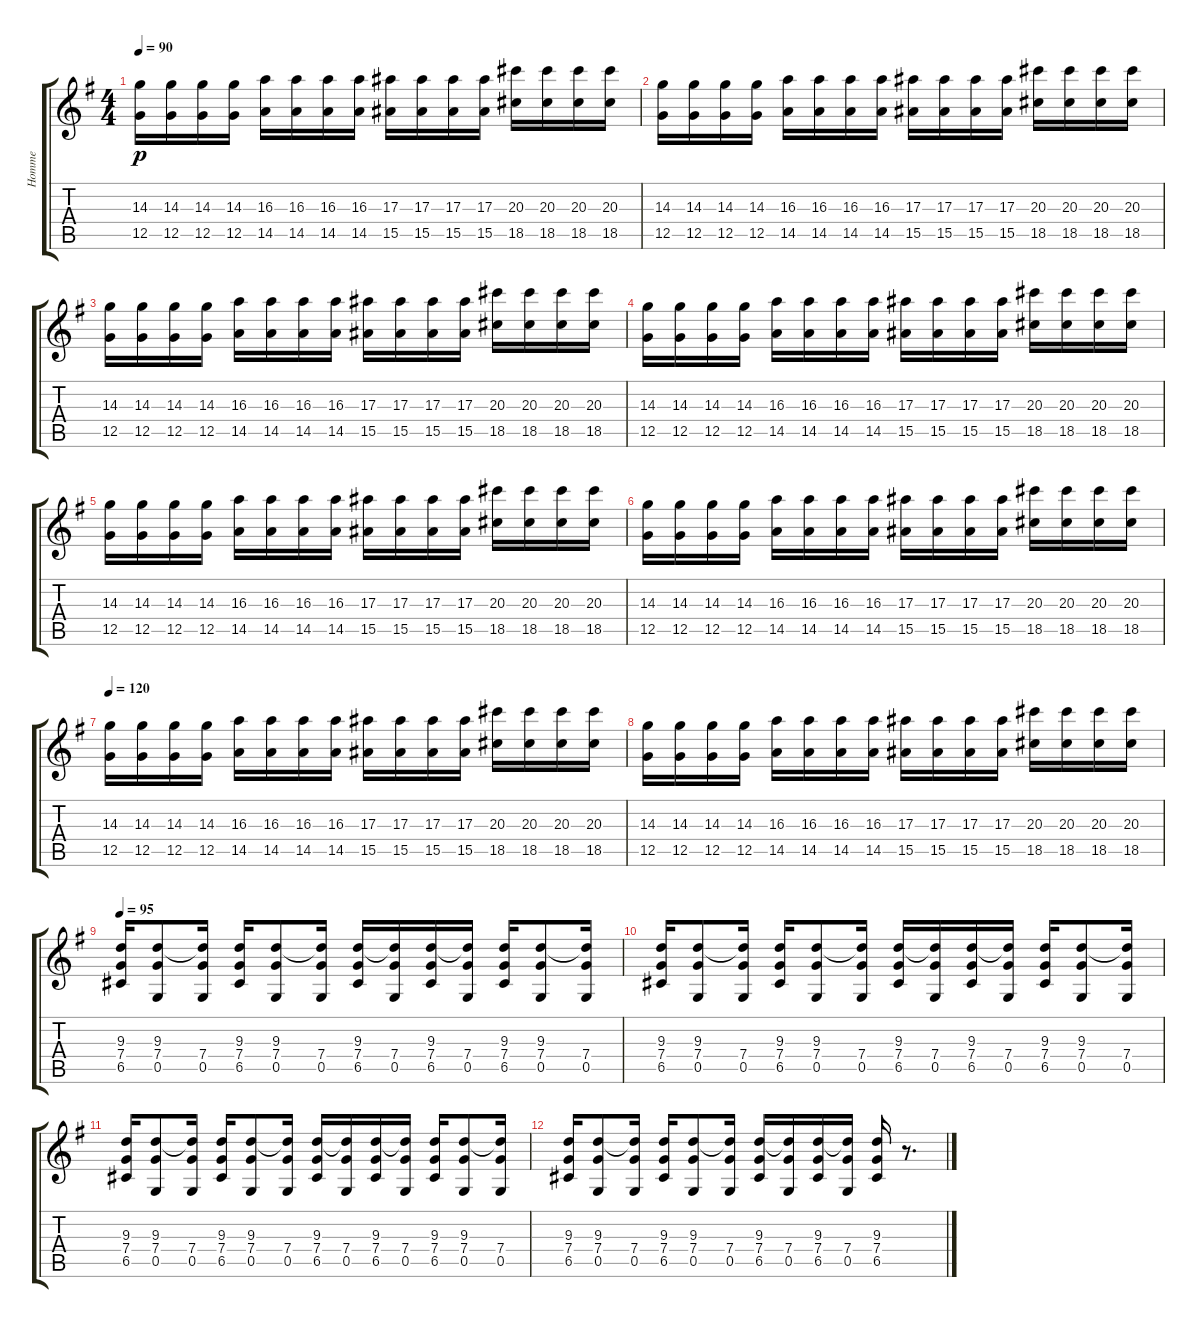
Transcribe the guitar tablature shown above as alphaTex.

\track ("Homme" "Homme") {instrument overdrivenguitar}
\staff {score tabs}
\tuning (D4 A3 F3 C3 G2 D2) {hide}
\ts (4 4)
\tempo 90
\clef g2
\ks g
(14.3 12.5).16{dy p} (14.3 12.5).16 (14.3 12.5).16 (14.3 12.5).16 (16.3 14.5).16 (16.3 14.5).16 (16.3 14.5).16 (16.3 14.5).16 (17.3 15.5).16 (17.3 15.5).16 (17.3 15.5).16 (17.3 15.5).16 (20.3 18.5).16 (20.3 18.5).16 (20.3 18.5).16 (20.3 18.5).16 |
(14.3 12.5).16 (14.3 12.5).16 (14.3 12.5).16 (14.3 12.5).16 (16.3 14.5).16 (16.3 14.5).16 (16.3 14.5).16 (16.3 14.5).16 (17.3 15.5).16 (17.3 15.5).16 (17.3 15.5).16 (17.3 15.5).16 (20.3 18.5).16 (20.3 18.5).16 (20.3 18.5).16 (20.3 18.5).16 |
(14.3 12.5).16 (14.3 12.5).16 (14.3 12.5).16 (14.3 12.5).16 (16.3 14.5).16 (16.3 14.5).16 (16.3 14.5).16 (16.3 14.5).16 (17.3 15.5).16 (17.3 15.5).16 (17.3 15.5).16 (17.3 15.5).16 (20.3 18.5).16 (20.3 18.5).16 (20.3 18.5).16 (20.3 18.5).16 |
(14.3 12.5).16 (14.3 12.5).16 (14.3 12.5).16 (14.3 12.5).16 (16.3 14.5).16 (16.3 14.5).16 (16.3 14.5).16 (16.3 14.5).16 (17.3 15.5).16 (17.3 15.5).16 (17.3 15.5).16 (17.3 15.5).16 (20.3 18.5).16 (20.3 18.5).16 (20.3 18.5).16 (20.3 18.5).16 |
(14.3 12.5).16 (14.3 12.5).16 (14.3 12.5).16 (14.3 12.5).16 (16.3 14.5).16 (16.3 14.5).16 (16.3 14.5).16 (16.3 14.5).16 (17.3 15.5).16 (17.3 15.5).16 (17.3 15.5).16 (17.3 15.5).16 (20.3 18.5).16 (20.3 18.5).16 (20.3 18.5).16 (20.3 18.5).16 |
(14.3 12.5).16 (14.3 12.5).16 (14.3 12.5).16 (14.3 12.5).16 (16.3 14.5).16 (16.3 14.5).16 (16.3 14.5).16 (16.3 14.5).16 (17.3 15.5).16 (17.3 15.5).16 (17.3 15.5).16 (17.3 15.5).16 (20.3 18.5).16 (20.3 18.5).16 (20.3 18.5).16 (20.3 18.5).16 |
\tempo 120
(14.3 12.5).16 (14.3 12.5).16 (14.3 12.5).16 (14.3 12.5).16 (16.3 14.5).16 (16.3 14.5).16 (16.3 14.5).16 (16.3 14.5).16 (17.3 15.5).16 (17.3 15.5).16 (17.3 15.5).16 (17.3 15.5).16 (20.3 18.5).16 (20.3 18.5).16 (20.3 18.5).16 (20.3 18.5).16 |
(14.3 12.5).16 (14.3 12.5).16 (14.3 12.5).16 (14.3 12.5).16 (16.3 14.5).16 (16.3 14.5).16 (16.3 14.5).16 (16.3 14.5).16 (17.3 15.5).16 (17.3 15.5).16 (17.3 15.5).16 (17.3 15.5).16 (20.3 18.5).16 (20.3 18.5).16 (20.3 18.5).16 (20.3 18.5).16 |
\tempo 95
(9.3 7.4 6.5).16 (9.3 7.4 0.5).8 (9.3{t} 7.4 0.5).16 (9.3 7.4 6.5).16 (9.3 7.4 0.5).8 (9.3{t} 7.4 0.5).16 (9.3 7.4 6.5).16 (9.3{t} 7.4 0.5).16 (9.3 7.4 6.5).16 (9.3{t} 7.4 0.5).16 (9.3 7.4 6.5).16 (9.3 7.4 0.5).8 (9.3{t} 7.4 0.5).16 |
(9.3 7.4 6.5).16 (9.3 7.4 0.5).8 (9.3{t} 7.4 0.5).16 (9.3 7.4 6.5).16 (9.3 7.4 0.5).8 (9.3{t} 7.4 0.5).16 (9.3 7.4 6.5).16 (9.3{t} 7.4 0.5).16 (9.3 7.4 6.5).16 (9.3{t} 7.4 0.5).16 (9.3 7.4 6.5).16 (9.3 7.4 0.5).8 (9.3{t} 7.4 0.5).16 |
(9.3 7.4 6.5).16 (9.3 7.4 0.5).8 (9.3{t} 7.4 0.5).16 (9.3 7.4 6.5).16 (9.3 7.4 0.5).8 (9.3{t} 7.4 0.5).16 (9.3 7.4 6.5).16 (9.3{t} 7.4 0.5).16 (9.3 7.4 6.5).16 (9.3{t} 7.4 0.5).16 (9.3 7.4 6.5).16 (9.3 7.4 0.5).8 (9.3{t} 7.4 0.5).16 |
(9.3 7.4 6.5).16 (9.3 7.4 0.5).8 (9.3{t} 7.4 0.5).16 (9.3 7.4 6.5).16 (9.3 7.4 0.5).8 (9.3{t} 7.4 0.5).16 (9.3 7.4 6.5).16 (9.3{t} 7.4 0.5).16 (9.3 7.4 6.5).16 (9.3{t} 7.4 0.5).16 (9.3 7.4 6.5).16 r.8{d}
